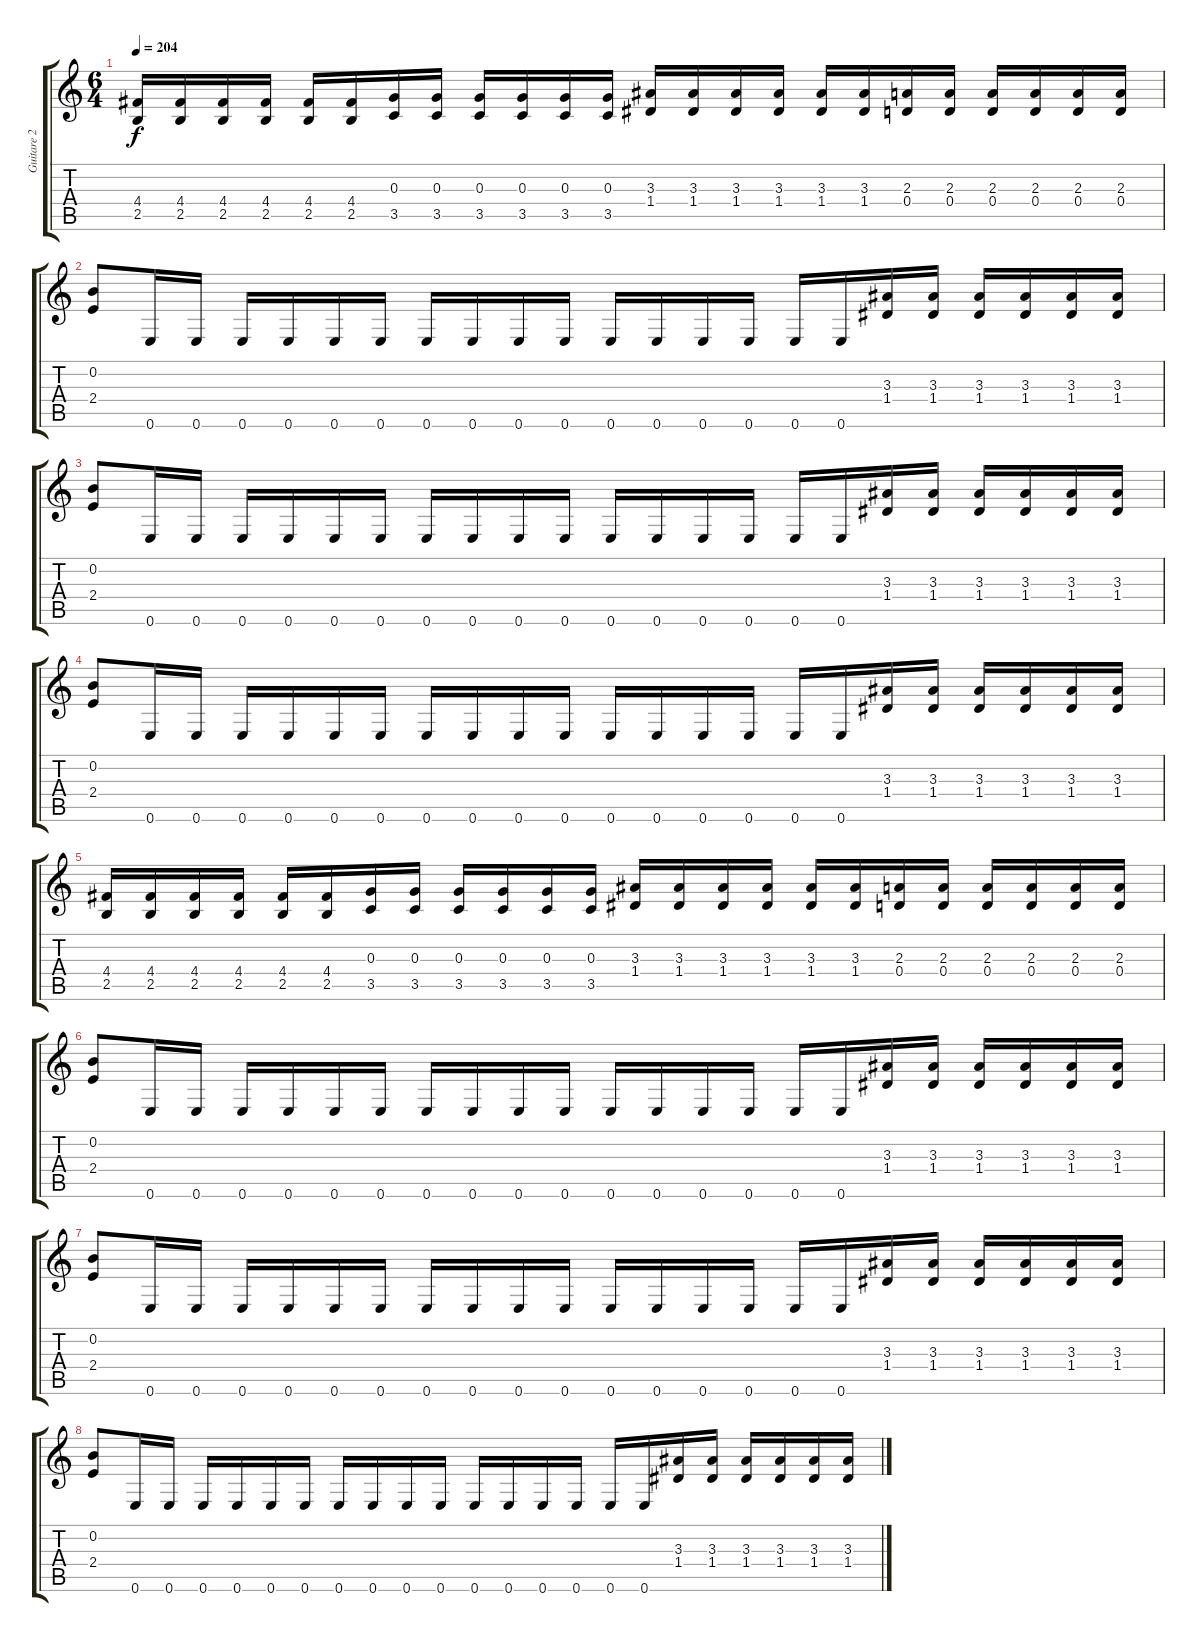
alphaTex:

\track ("Guitare 2" "Guitare 2") {instrument distortionguitar}
\staff {score tabs}
\tuning (E4 B3 G3 D3 A2 E2) {hide}
\ts (6 4)
\tempo 204
\clef g2
\ks c
(4.4 2.5).16{dy f} (4.4 2.5).16 (4.4 2.5).16 (4.4 2.5).16 (4.4 2.5).16 (4.4 2.5).16 (0.3 3.5).16 (0.3 3.5).16 (0.3 3.5).16 (0.3 3.5).16 (0.3 3.5).16 (0.3 3.5).16 (3.3 1.4).16 (3.3 1.4).16 (3.3 1.4).16 (3.3 1.4).16 (3.3 1.4).16 (3.3 1.4).16 (2.3 0.4).16 (2.3 0.4).16 (2.3 0.4).16 (2.3 0.4).16 (2.3 0.4).16 (2.3 0.4).16 |
(0.2 2.4).8 0.6.16 0.6.16 0.6.16 0.6.16 0.6.16 0.6.16 0.6.16 0.6.16 0.6.16 0.6.16 0.6.16 0.6.16 0.6.16 0.6.16 0.6.16 0.6.16 (3.3 1.4).16 (3.3 1.4).16 (3.3 1.4).16 (3.3 1.4).16 (3.3 1.4).16 (3.3 1.4).16 |
(0.2 2.4).8 0.6.16 0.6.16 0.6.16 0.6.16 0.6.16 0.6.16 0.6.16 0.6.16 0.6.16 0.6.16 0.6.16 0.6.16 0.6.16 0.6.16 0.6.16 0.6.16 (3.3 1.4).16 (3.3 1.4).16 (3.3 1.4).16 (3.3 1.4).16 (3.3 1.4).16 (3.3 1.4).16 |
(0.2 2.4).8 0.6.16 0.6.16 0.6.16 0.6.16 0.6.16 0.6.16 0.6.16 0.6.16 0.6.16 0.6.16 0.6.16 0.6.16 0.6.16 0.6.16 0.6.16 0.6.16 (3.3 1.4).16 (3.3 1.4).16 (3.3 1.4).16 (3.3 1.4).16 (3.3 1.4).16 (3.3 1.4).16 |
(4.4 2.5).16 (4.4 2.5).16 (4.4 2.5).16 (4.4 2.5).16 (4.4 2.5).16 (4.4 2.5).16 (0.3 3.5).16 (0.3 3.5).16 (0.3 3.5).16 (0.3 3.5).16 (0.3 3.5).16 (0.3 3.5).16 (3.3 1.4).16 (3.3 1.4).16 (3.3 1.4).16 (3.3 1.4).16 (3.3 1.4).16 (3.3 1.4).16 (2.3 0.4).16 (2.3 0.4).16 (2.3 0.4).16 (2.3 0.4).16 (2.3 0.4).16 (2.3 0.4).16 |
(0.2 2.4).8 0.6.16 0.6.16 0.6.16 0.6.16 0.6.16 0.6.16 0.6.16 0.6.16 0.6.16 0.6.16 0.6.16 0.6.16 0.6.16 0.6.16 0.6.16 0.6.16 (3.3 1.4).16 (3.3 1.4).16 (3.3 1.4).16 (3.3 1.4).16 (3.3 1.4).16 (3.3 1.4).16 |
(0.2 2.4).8 0.6.16 0.6.16 0.6.16 0.6.16 0.6.16 0.6.16 0.6.16 0.6.16 0.6.16 0.6.16 0.6.16 0.6.16 0.6.16 0.6.16 0.6.16 0.6.16 (3.3 1.4).16 (3.3 1.4).16 (3.3 1.4).16 (3.3 1.4).16 (3.3 1.4).16 (3.3 1.4).16 |
(0.2 2.4).8 0.6.16 0.6.16 0.6.16 0.6.16 0.6.16 0.6.16 0.6.16 0.6.16 0.6.16 0.6.16 0.6.16 0.6.16 0.6.16 0.6.16 0.6.16 0.6.16 (3.3 1.4).16 (3.3 1.4).16 (3.3 1.4).16 (3.3 1.4).16 (3.3 1.4).16 (3.3 1.4).16
